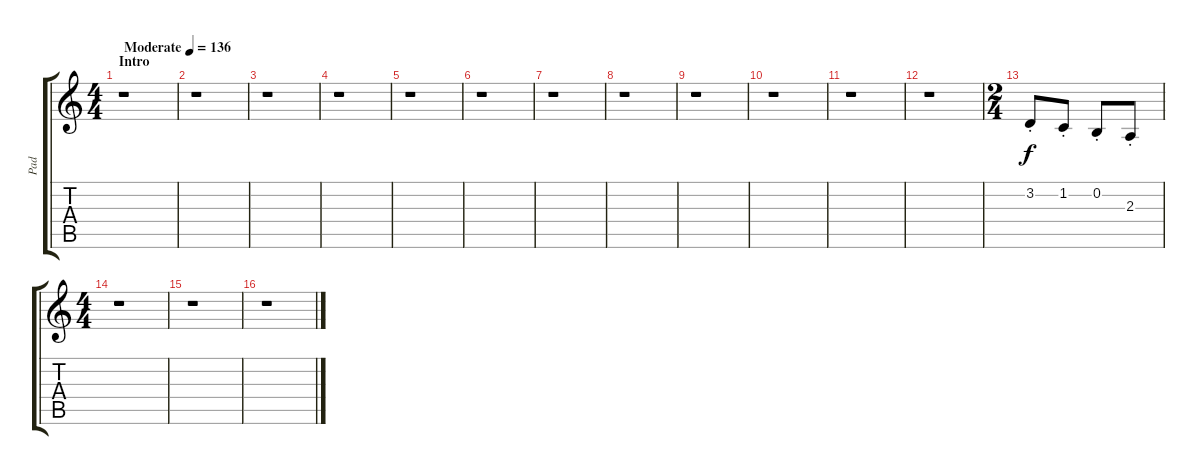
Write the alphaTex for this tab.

\track ("Pad" "Pad") {instrument pad1newage}
\staff {score tabs}
\tuning (E4 B3 G3 D3 A2 E2) {hide}
\ts (4 4)
\section ("" "Intro")
\tempo (136 "Moderate")
\clef g2
\ks c
r.1{dy f instrument pad1newage} |
r.1 |
r.1 |
r.1 |
r.1 |
r.1 |
r.1 |
r.1 |
r.1 |
r.1 |
r.1 |
r.1 |
\ts (2 4)
3.2{st}.8 1.2{st}.8 0.2{st}.8 2.3{st}.8 |
\ts (4 4)
r.1 |
r.1 |
r.1
